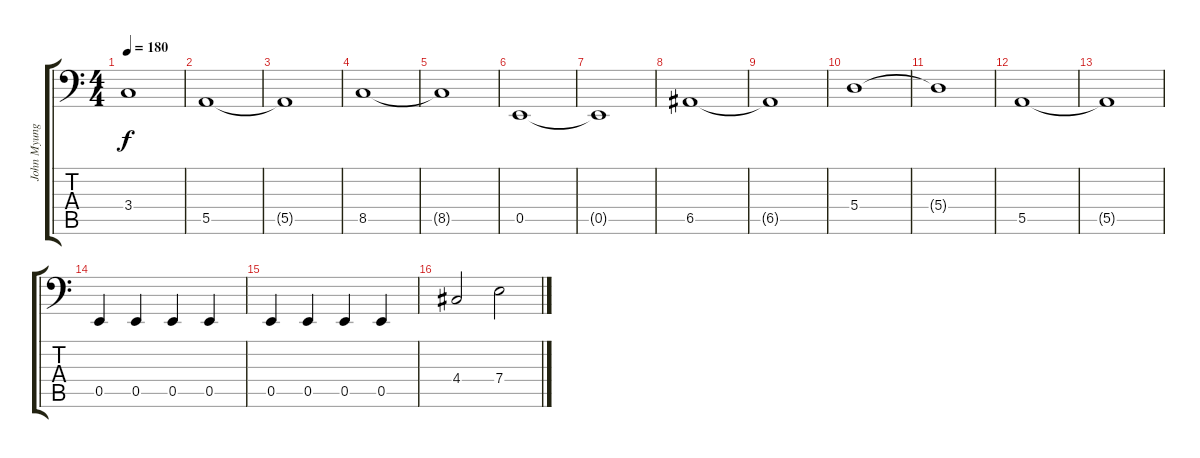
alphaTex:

\track ("John Myung - Bass" "John Myung") {instrument electricbassfinger}
\staff {score tabs}
\tuning (C3 G2 D2 A1 E1 B0) {hide}
\ts (4 4)
\tempo 180
\clef f4
\ks c
3.4{t}.1{dy f} |
5.5.1 |
5.5{t}.1 |
8.5.1 |
8.5{t}.1 |
0.5.1 |
0.5{t}.1 |
6.5.1 |
6.5{t}.1 |
5.4.1 |
5.4{t}.1 |
5.5.1 |
5.5{t}.1 |
0.5.4 0.5.4 0.5.4 0.5.4 |
0.5.4 0.5.4 0.5.4 0.5.4 |
4.4.2 7.4.2
